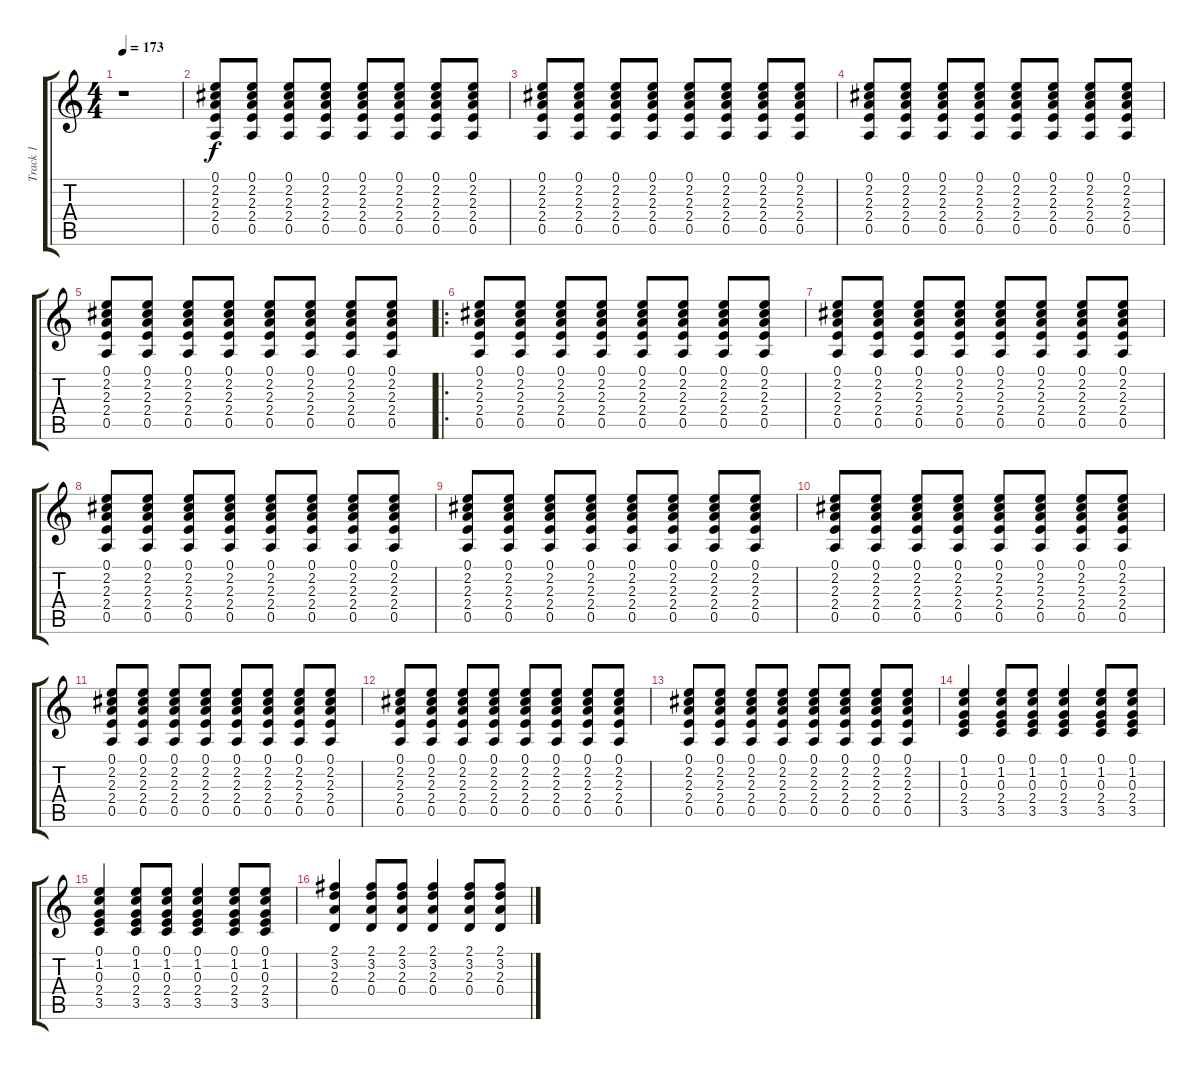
\track ("Track 1" "Track 1") {instrument acousticguitarnylon}
\staff {score tabs}
\tuning (E4 B3 G3 D3 A2 E2) {hide}
\ts (4 4)
\tempo 173
\clef g2
\ks c
r.1{dy f instrument acousticguitarnylon} |
(0.1 2.2 2.3 2.4 0.5).8 (0.1 2.2 2.3 2.4 0.5).8 (0.1 2.2 2.3 2.4 0.5).8 (0.1 2.2 2.3 2.4 0.5).8 (0.1 2.2 2.3 2.4 0.5).8 (0.1 2.2 2.3 2.4 0.5).8 (0.1 2.2 2.3 2.4 0.5).8 (0.1 2.2 2.3 2.4 0.5).8 |
(0.1 2.2 2.3 2.4 0.5).8 (0.1 2.2 2.3 2.4 0.5).8 (0.1 2.2 2.3 2.4 0.5).8 (0.1 2.2 2.3 2.4 0.5).8 (0.1 2.2 2.3 2.4 0.5).8 (0.1 2.2 2.3 2.4 0.5).8 (0.1 2.2 2.3 2.4 0.5).8 (0.1 2.2 2.3 2.4 0.5).8 |
(0.1 2.2 2.3 2.4 0.5).8 (0.1 2.2 2.3 2.4 0.5).8 (0.1 2.2 2.3 2.4 0.5).8 (0.1 2.2 2.3 2.4 0.5).8 (0.1 2.2 2.3 2.4 0.5).8 (0.1 2.2 2.3 2.4 0.5).8 (0.1 2.2 2.3 2.4 0.5).8 (0.1 2.2 2.3 2.4 0.5).8 |
(0.1 2.2 2.3 2.4 0.5).8 (0.1 2.2 2.3 2.4 0.5).8 (0.1 2.2 2.3 2.4 0.5).8 (0.1 2.2 2.3 2.4 0.5).8 (0.1 2.2 2.3 2.4 0.5).8 (0.1 2.2 2.3 2.4 0.5).8 (0.1 2.2 2.3 2.4 0.5).8 (0.1 2.2 2.3 2.4 0.5).8 |
\ro
(0.1 2.2 2.3 2.4 0.5).8 (0.1 2.2 2.3 2.4 0.5).8 (0.1 2.2 2.3 2.4 0.5).8 (0.1 2.2 2.3 2.4 0.5).8 (0.1 2.2 2.3 2.4 0.5).8 (0.1 2.2 2.3 2.4 0.5).8 (0.1 2.2 2.3 2.4 0.5).8 (0.1 2.2 2.3 2.4 0.5).8 |
(0.1 2.2 2.3 2.4 0.5).8 (0.1 2.2 2.3 2.4 0.5).8 (0.1 2.2 2.3 2.4 0.5).8 (0.1 2.2 2.3 2.4 0.5).8 (0.1 2.2 2.3 2.4 0.5).8 (0.1 2.2 2.3 2.4 0.5).8 (0.1 2.2 2.3 2.4 0.5).8 (0.1 2.2 2.3 2.4 0.5).8 |
(0.1 2.2 2.3 2.4 0.5).8 (0.1 2.2 2.3 2.4 0.5).8 (0.1 2.2 2.3 2.4 0.5).8 (0.1 2.2 2.3 2.4 0.5).8 (0.1 2.2 2.3 2.4 0.5).8 (0.1 2.2 2.3 2.4 0.5).8 (0.1 2.2 2.3 2.4 0.5).8 (0.1 2.2 2.3 2.4 0.5).8 |
(0.1 2.2 2.3 2.4 0.5).8 (0.1 2.2 2.3 2.4 0.5).8 (0.1 2.2 2.3 2.4 0.5).8 (0.1 2.2 2.3 2.4 0.5).8 (0.1 2.2 2.3 2.4 0.5).8 (0.1 2.2 2.3 2.4 0.5).8 (0.1 2.2 2.3 2.4 0.5).8 (0.1 2.2 2.3 2.4 0.5).8 |
(0.1 2.2 2.3 2.4 0.5).8 (0.1 2.2 2.3 2.4 0.5).8 (0.1 2.2 2.3 2.4 0.5).8 (0.1 2.2 2.3 2.4 0.5).8 (0.1 2.2 2.3 2.4 0.5).8 (0.1 2.2 2.3 2.4 0.5).8 (0.1 2.2 2.3 2.4 0.5).8 (0.1 2.2 2.3 2.4 0.5).8 |
(0.1 2.2 2.3 2.4 0.5).8 (0.1 2.2 2.3 2.4 0.5).8 (0.1 2.2 2.3 2.4 0.5).8 (0.1 2.2 2.3 2.4 0.5).8 (0.1 2.2 2.3 2.4 0.5).8 (0.1 2.2 2.3 2.4 0.5).8 (0.1 2.2 2.3 2.4 0.5).8 (0.1 2.2 2.3 2.4 0.5).8 |
(0.1 2.2 2.3 2.4 0.5).8 (0.1 2.2 2.3 2.4 0.5).8 (0.1 2.2 2.3 2.4 0.5).8 (0.1 2.2 2.3 2.4 0.5).8 (0.1 2.2 2.3 2.4 0.5).8 (0.1 2.2 2.3 2.4 0.5).8 (0.1 2.2 2.3 2.4 0.5).8 (0.1 2.2 2.3 2.4 0.5).8 |
(0.1 2.2 2.3 2.4 0.5).8 (0.1 2.2 2.3 2.4 0.5).8 (0.1 2.2 2.3 2.4 0.5).8 (0.1 2.2 2.3 2.4 0.5).8 (0.1 2.2 2.3 2.4 0.5).8 (0.1 2.2 2.3 2.4 0.5).8 (0.1 2.2 2.3 2.4 0.5).8 (0.1 2.2 2.3 2.4 0.5).8 |
(0.1 1.2 0.3 2.4 3.5).4 (0.1 1.2 0.3 2.4 3.5).8 (0.1 1.2 0.3 2.4 3.5).8 (0.1 1.2 0.3 2.4 3.5).4 (0.1 1.2 0.3 2.4 3.5).8 (0.1 1.2 0.3 2.4 3.5).8 |
(0.1 1.2 0.3 2.4 3.5).4 (0.1 1.2 0.3 2.4 3.5).8 (0.1 1.2 0.3 2.4 3.5).8 (0.1 1.2 0.3 2.4 3.5).4 (0.1 1.2 0.3 2.4 3.5).8 (0.1 1.2 0.3 2.4 3.5).8 |
(2.1 3.2 2.3 0.4).4 (2.1 3.2 2.3 0.4).8 (2.1 3.2 2.3 0.4).8 (2.1 3.2 2.3 0.4).4 (2.1 3.2 2.3 0.4).8 (2.1 3.2 2.3 0.4).8
